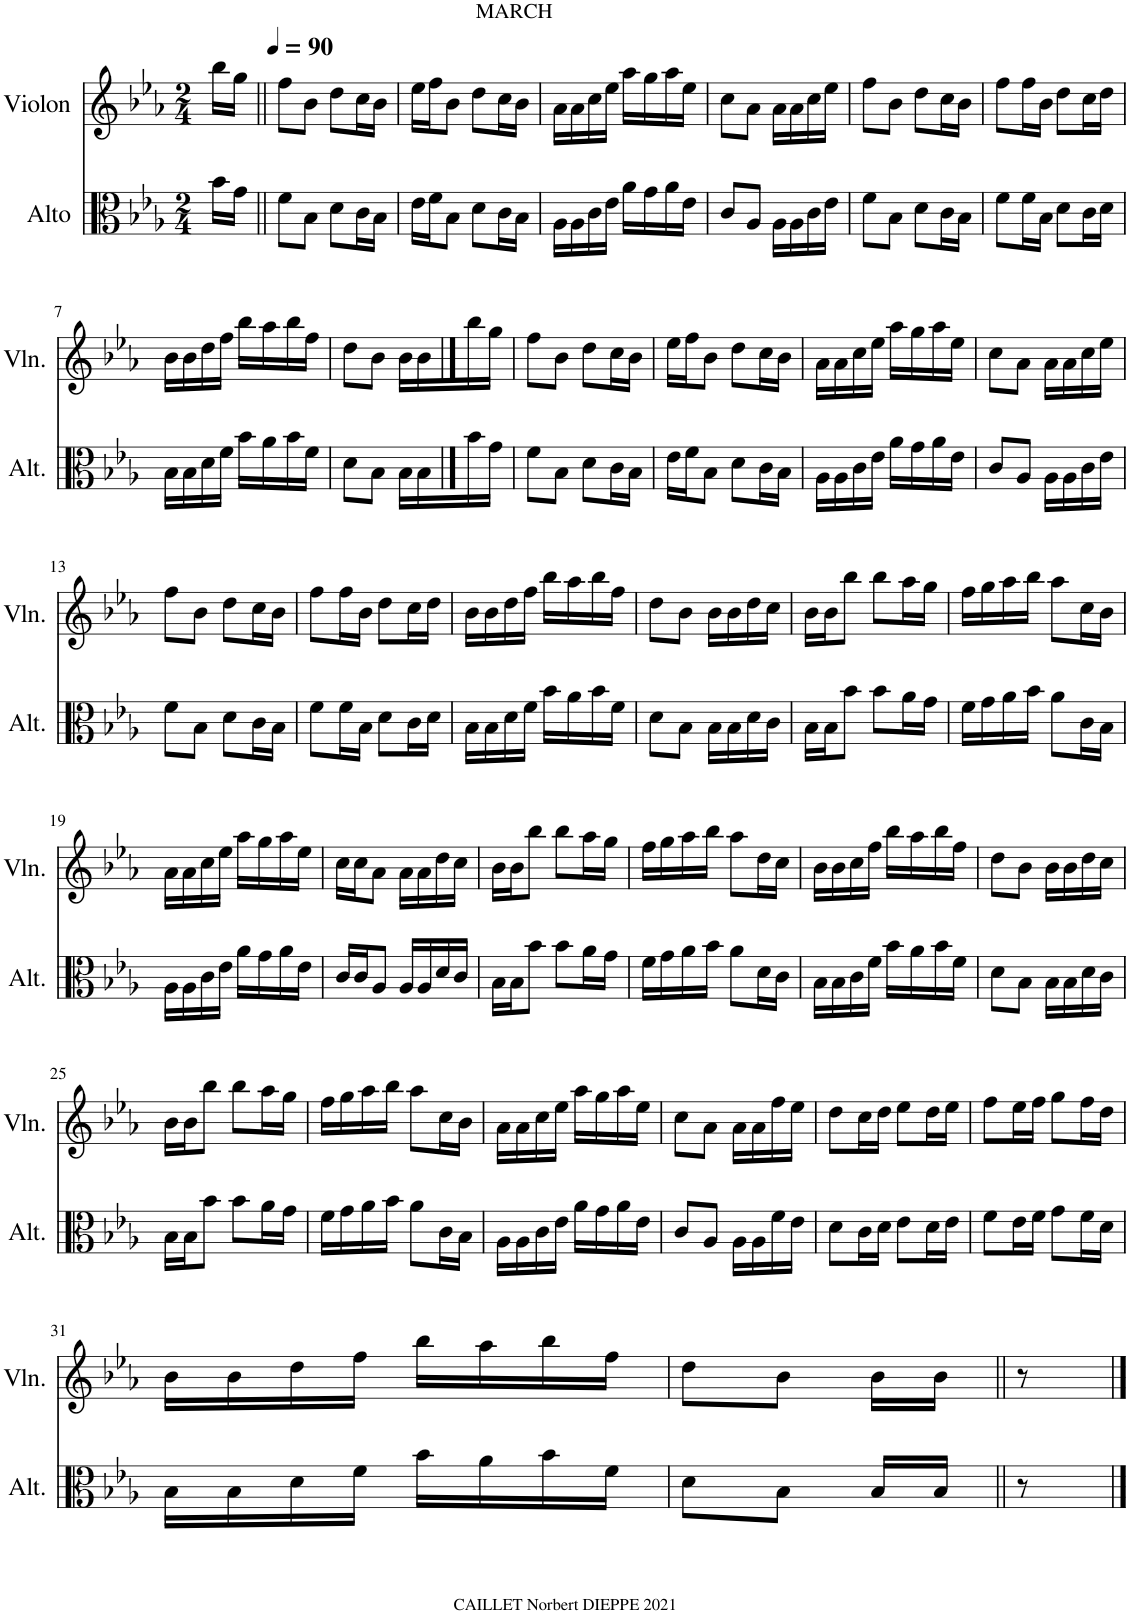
**kern	**kern
*part2	*part1
*staff2	*staff1
*I"Alto	*I"Violon
*I'Alt.	*I'Vln.
*clefC3	*clefG2
*k[b-e-a-]	*k[b-e-a-]
*M2/4	*M2/4
*MM90	*MM90
=	=
16b-\LL	16bb-\LL
16g\JJ	16gg\JJ
=1||	=1||
!	!LO:TX:a:t=MARCH
8f\L	8ff\L
8B-\J	8b-\J
8d\L	8dd\L
16c\L	16cc\L
16B-\JJ	16b-\JJ
=2	=2
16e-\LL	16ee-\LL
16f\J	16ff\J
8B-\J	8b-\J
8d\L	8dd\L
16c\L	16cc\L
16B-\JJ	16b-\JJ
=3	=3
16A-\LL	16a-\LL
16A-\	16a-\
16c\	16cc\
16e-\JJ	16ee-\JJ
16a-\LL	16aa-\LL
16g\	16gg\
16a-\	16aa-\
16e-\JJ	16ee-\JJ
=4	=4
8c/L	8cc\L
8A-/J	8a-\J
16A-\LL	16a-\LL
16A-\	16a-\
16c\	16cc\
16e-\JJ	16ee-\JJ
=5	=5
8f\L	8ff\L
8B-\J	8b-\J
8d\L	8dd\L
16c\L	16cc\L
16B-\JJ	16b-\JJ
=6	=6
8f\L	8ff\L
16f\L	16ff\L
16B-\JJ	16b-\JJ
8d\L	8dd\L
16c\L	16cc\L
16d\JJ	16dd\JJ
!!LO:LB:g=z
=7	=7
16B-\LL	16b-\LL
16B-\	16b-\
16d\	16dd\
16f\JJ	16ff\JJ
16b-\LL	16bb-\LL
16a-\	16aa-\
16b-\	16bb-\
16f\JJ	16ff\JJ
=8	=8
8d\L	8dd\L
8B-\J	8b-\J
16B-\LL	16b-\LL
16B-\	16b-\
16b-\	16bb-\
16g\JJ	16gg\JJ
=9	=9
8f\L	8ff\L
8B-\J	8b-\J
8d\L	8dd\L
16c\L	16cc\L
16B-\JJ	16b-\JJ
=10	=10
16e-\LL	16ee-\LL
16f\J	16ff\J
8B-\J	8b-\J
8d\L	8dd\L
16c\L	16cc\L
16B-\JJ	16b-\JJ
=11	=11
16A-\LL	16a-\LL
16A-\	16a-\
16c\	16cc\
16e-\JJ	16ee-\JJ
16a-\LL	16aa-\LL
16g\	16gg\
16a-\	16aa-\
16e-\JJ	16ee-\JJ
=12	=12
8c/L	8cc\L
8A-/J	8a-\J
16A-\LL	16a-\LL
16A-\	16a-\
16c\	16cc\
16e-\JJ	16ee-\JJ
!!LO:LB:g=z
=13	=13
8f\L	8ff\L
8B-\J	8b-\J
8d\L	8dd\L
16c\L	16cc\L
16B-\JJ	16b-\JJ
=14	=14
8f\L	8ff\L
16f\L	16ff\L
16B-\JJ	16b-\JJ
8d\L	8dd\L
16c\L	16cc\L
16d\JJ	16dd\JJ
=15	=15
16B-\LL	16b-\LL
16B-\	16b-\
16d\	16dd\
16f\JJ	16ff\JJ
16b-\LL	16bb-\LL
16a-\	16aa-\
16b-\	16bb-\
16f\JJ	16ff\JJ
=16	=16
8d\L	8dd\L
8B-\J	8b-\J
16B-\LL	16b-\LL
16B-\	16b-\
16d\	16dd\
16c\JJ	16cc\JJ
=17	=17
16B-\LL	16b-\LL
16B-\J	16b-\J
8b-\J	8bb-\J
8b-\L	8bb-\L
16a-\L	16aa-\L
16g\JJ	16gg\JJ
=18	=18
16f\LL	16ff\LL
16g\	16gg\
16a-\	16aa-\
16b-\JJ	16bb-\JJ
8a-\L	8aa-\L
16c\L	16cc\L
16B-\JJ	16b-\JJ
!!LO:LB:g=z
=19	=19
16A-\LL	16a-\LL
16A-\	16a-\
16c\	16cc\
16e-\JJ	16ee-\JJ
16a-\LL	16aa-\LL
16g\	16gg\
16a-\	16aa-\
16e-\JJ	16ee-\JJ
=20	=20
16c/LL	16cc\LL
16c/J	16cc\J
8A-/J	8a-\J
16A-/LL	16a-\LL
16A-/	16a-\
16d/	16dd\
16c/JJ	16cc\JJ
=21	=21
16B-\LL	16b-\LL
16B-\J	16b-\J
8b-\J	8bb-\J
8b-\L	8bb-\L
16a-\L	16aa-\L
16g\JJ	16gg\JJ
=22	=22
16f\LL	16ff\LL
16g\	16gg\
16a-\	16aa-\
16b-\JJ	16bb-\JJ
8a-\L	8aa-\L
16d\L	16dd\L
16c\JJ	16cc\JJ
=23	=23
16B-\LL	16b-\LL
16B-\	16b-\
16c\	16cc\
16f\JJ	16ff\JJ
16b-\LL	16bb-\LL
16a-\	16aa-\
16b-\	16bb-\
16f\JJ	16ff\JJ
=24	=24
8d\L	8dd\L
8B-\J	8b-\J
16B-\LL	16b-\LL
16B-\	16b-\
16d\	16dd\
16c\JJ	16cc\JJ
!!LO:LB:g=z
=25	=25
16B-\LL	16b-\LL
16B-\J	16b-\J
8b-\J	8bb-\J
8b-\L	8bb-\L
16a-\L	16aa-\L
16g\JJ	16gg\JJ
=26	=26
16f\LL	16ff\LL
16g\	16gg\
16a-\	16aa-\
16b-\JJ	16bb-\JJ
8a-\L	8aa-\L
16c\L	16cc\L
16B-\JJ	16b-\JJ
=27	=27
16A-\LL	16a-\LL
16A-\	16a-\
16c\	16cc\
16e-\JJ	16ee-\JJ
16a-\LL	16aa-\LL
16g\	16gg\
16a-\	16aa-\
16e-\JJ	16ee-\JJ
=28	=28
8c/L	8cc\L
8A-/J	8a-\J
16A-\LL	16a-\LL
16A-\	16a-\
16f\	16ff\
16e-\JJ	16ee-\JJ
=29	=29
8d\L	8dd\L
16c\L	16cc\L
16d\JJ	16dd\JJ
8e-\L	8ee-\L
16d\L	16dd\L
16e-\JJ	16ee-\JJ
=30	=30
8f\L	8ff\L
16e-\L	16ee-\L
16f\JJ	16ff\JJ
8g\L	8gg\L
16f\L	16ff\L
16d\JJ	16dd\JJ
!!LO:LB:g=z
=31	=31
16B-\LL	16b-\LL
16B-\	16b-\
16d\	16dd\
16f\JJ	16ff\JJ
16b-\LL	16bb-\LL
16a-\	16aa-\
16b-\	16bb-\
16f\JJ	16ff\JJ
=32	=32
8d\L	8dd\L
8B-\J	8b-\J
16B-/LL	16b-\LL
16B-/JJ	16b-\JJ
8r	8r
==	==
*-	*-
